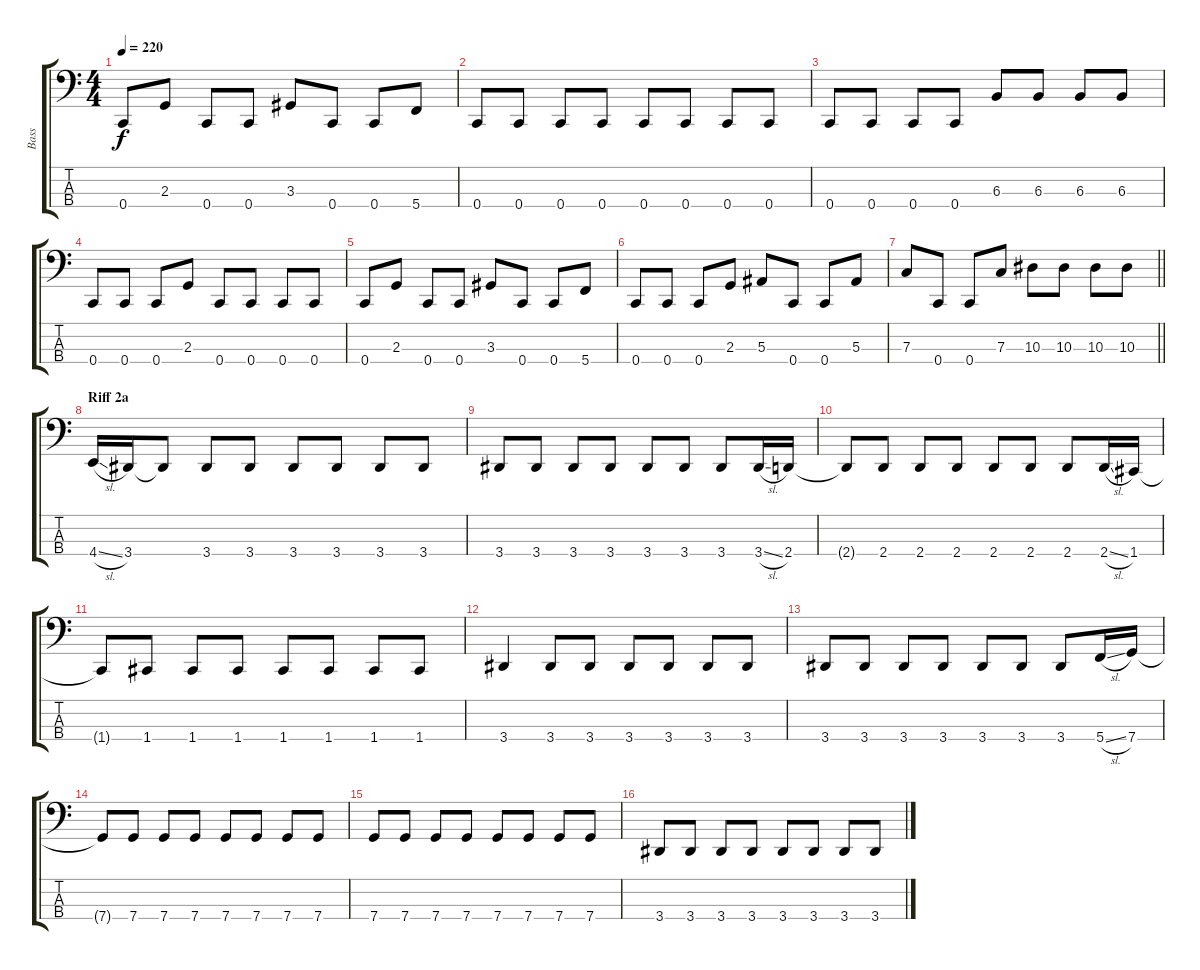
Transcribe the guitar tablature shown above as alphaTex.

\track ("Bass" "Bass") {instrument electricbassfinger}
\staff {score tabs}
\tuning (Eb2 Bb1 F1 C1) {hide}
\ts (4 4)
\tempo 220
\clef f4
\ks c
0.4.8{dy f} 2.3.8 0.4.8 0.4.8 3.3.8 0.4.8 0.4.8 5.4.8 |
0.4.8 0.4.8 0.4.8 0.4.8 0.4.8 0.4.8 0.4.8 0.4.8 |
0.4.8 0.4.8 0.4.8 0.4.8 6.3.8 6.3.8 6.3.8 6.3.8 |
0.4.8 0.4.8 0.4.8 2.3.8 0.4.8 0.4.8 0.4.8 0.4.8 |
0.4.8 2.3.8 0.4.8 0.4.8 3.3.8 0.4.8 0.4.8 5.4.8 |
0.4.8 0.4.8 0.4.8 2.3.8 5.3.8 0.4.8 0.4.8 5.3.8 |
\barLineRight lightlight
7.3.8 0.4.8 0.4.8 7.3.8 10.3.8 10.3.8 10.3.8 10.3.8 |
\section ("" "Riff 2a")
4.4{sl}.16 3.4.16 3.4{t}.8 3.4.8 3.4.8 3.4.8 3.4.8 3.4.8 3.4.8 |
3.4.8 3.4.8 3.4.8 3.4.8 3.4.8 3.4.8 3.4.8 3.4{sl}.16 2.4.16 |
2.4{t}.8 2.4.8 2.4.8 2.4.8 2.4.8 2.4.8 2.4.8 2.4{sl}.16 1.4.16 |
1.4{t}.8 1.4.8 1.4.8 1.4.8 1.4.8 1.4.8 1.4.8 1.4.8 |
3.4.4 3.4.8 3.4.8 3.4.8 3.4.8 3.4.8 3.4.8 |
3.4.8 3.4.8 3.4.8 3.4.8 3.4.8 3.4.8 3.4.8 5.4{sl}.16 7.4.16 |
7.4{t}.8 7.4.8 7.4.8 7.4.8 7.4.8 7.4.8 7.4.8 7.4.8 |
7.4.8 7.4.8 7.4.8 7.4.8 7.4.8 7.4.8 7.4.8 7.4.8 |
3.4.8 3.4.8 3.4.8 3.4.8 3.4.8 3.4.8 3.4.8 3.4.8
